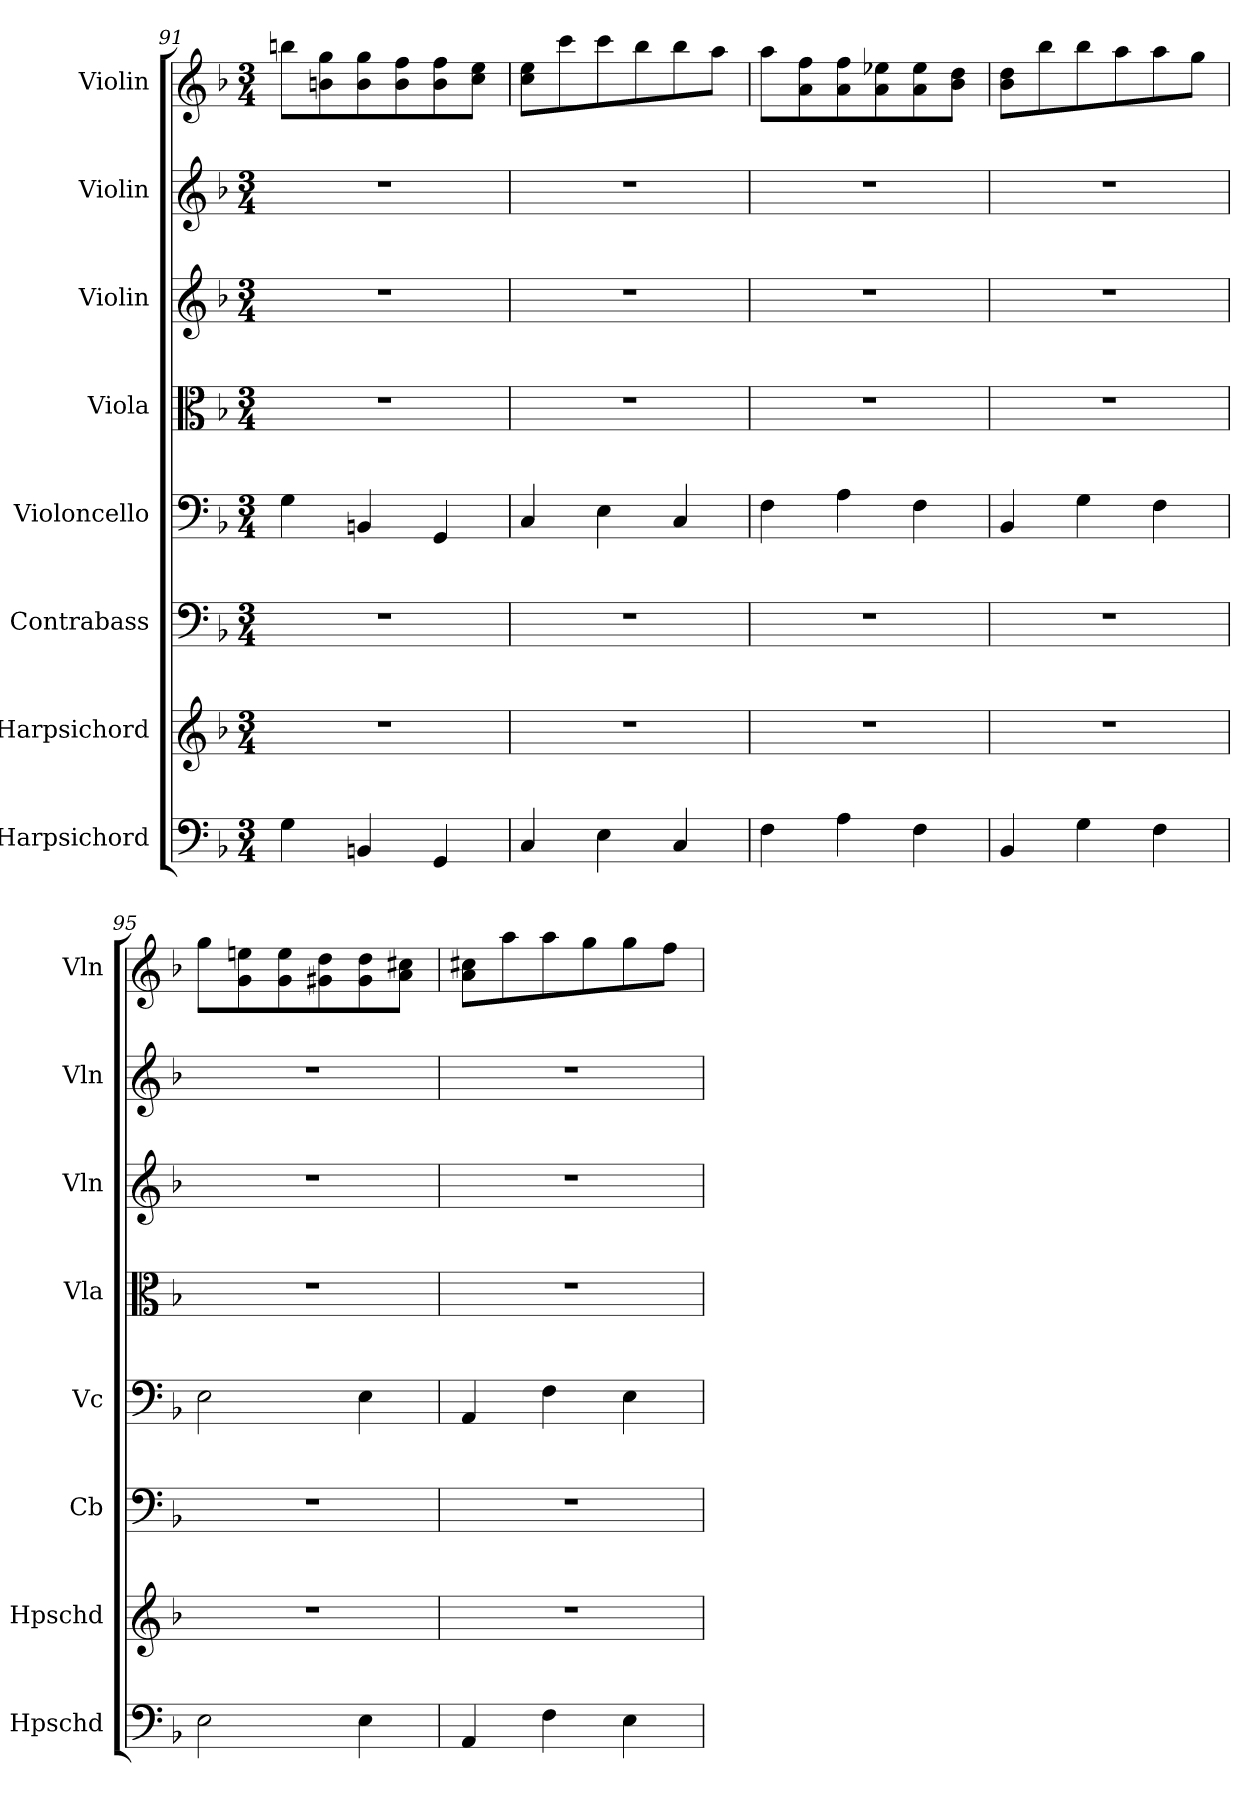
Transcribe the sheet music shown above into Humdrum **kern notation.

**kern	**kern	**kern	**kern	**kern	**kern	**kern	**kern
*part8	*part7	*part6	*part5	*part4	*part3	*part2	*part1
*staff8	*staff7	*staff6	*staff5	*staff4	*staff3	*staff2	*staff1
*I"Harpsichord	*I"Harpsichord	*I"Contrabass	*I"Violoncello	*I"Viola	*I"Violin	*I"Violin	*I"Violin
*I'Hpschd	*I'Hpschd	*I'Cb	*I'Vc	*I'Vla	*I'Vln	*I'Vln	*I'Vln
*clefF4	*clefG2	*clefF4	*clefF4	*clefC3	*clefG2	*clefG2	*clefG2
*k[b-]	*k[b-]	*k[b-]	*k[b-]	*k[b-]	*k[b-]	*k[b-]	*k[b-]
*M3/4	*M3/4	*M3/4	*M3/4	*M3/4	*M3/4	*M3/4	*M3/4
=91	=91	=91	=91	=91	=91	=91	=91
4G\	2.r	2.r	4G\	2.r	2.r	2.r	8bbn\L
.	.	.	.	.	.	.	8bn\ 8gg\
4BBn/	.	.	4BBn/	.	.	.	8b\ 8gg\
.	.	.	.	.	.	.	8b\ 8ff\
4GG/	.	.	4GG/	.	.	.	8b\ 8ff\
.	.	.	.	.	.	.	8cc\ 8ee\J
=92	=92	=92	=92	=92	=92	=92	=92
4C/	2.r	2.r	4C/	2.r	2.r	2.r	8cc\ 8ee\L
.	.	.	.	.	.	.	8ccc\
4E\	.	.	4E\	.	.	.	8ccc\
.	.	.	.	.	.	.	8bb-\
4C/	.	.	4C/	.	.	.	8bb-\
.	.	.	.	.	.	.	8aa\J
=93	=93	=93	=93	=93	=93	=93	=93
4F\	2.r	2.r	4F\	2.r	2.r	2.r	8aa\L
.	.	.	.	.	.	.	8a\ 8ff\
4A\	.	.	4A\	.	.	.	8a\ 8ff\
.	.	.	.	.	.	.	8a\ 8ee-X\
4F\	.	.	4F\	.	.	.	8a\ 8ee-\
.	.	.	.	.	.	.	8b-\ 8dd\J
=94	=94	=94	=94	=94	=94	=94	=94
4BB-/	2.r	2.r	4BB-/	2.r	2.r	2.r	8b-\ 8dd\L
.	.	.	.	.	.	.	8bb-\
4G\	.	.	4G\	.	.	.	8bb-\
.	.	.	.	.	.	.	8aa\
4F\	.	.	4F\	.	.	.	8aa\
.	.	.	.	.	.	.	8gg\J
=95	=95	=95	=95	=95	=95	=95	=95
2E\	2.r	2.r	2E\	2.r	2.r	2.r	8gg\L
.	.	.	.	.	.	.	8g\ 8een\
.	.	.	.	.	.	.	8g\ 8ee\
.	.	.	.	.	.	.	8g#X\ 8dd\
4E\	.	.	4E\	.	.	.	8g#\ 8dd\
.	.	.	.	.	.	.	8a\ 8cc#X\J
=96	=96	=96	=96	=96	=96	=96	=96
4AA/	2.r	2.r	4AA/	2.r	2.r	2.r	8a\ 8cc#X\L
.	.	.	.	.	.	.	8aa\
4F\	.	.	4F\	.	.	.	8aa\
.	.	.	.	.	.	.	8gg\
4E\	.	.	4E\	.	.	.	8gg\
.	.	.	.	.	.	.	8ff\J
=	=	=	=	=	=	=	=
*-	*-	*-	*-	*-	*-	*-	*-
